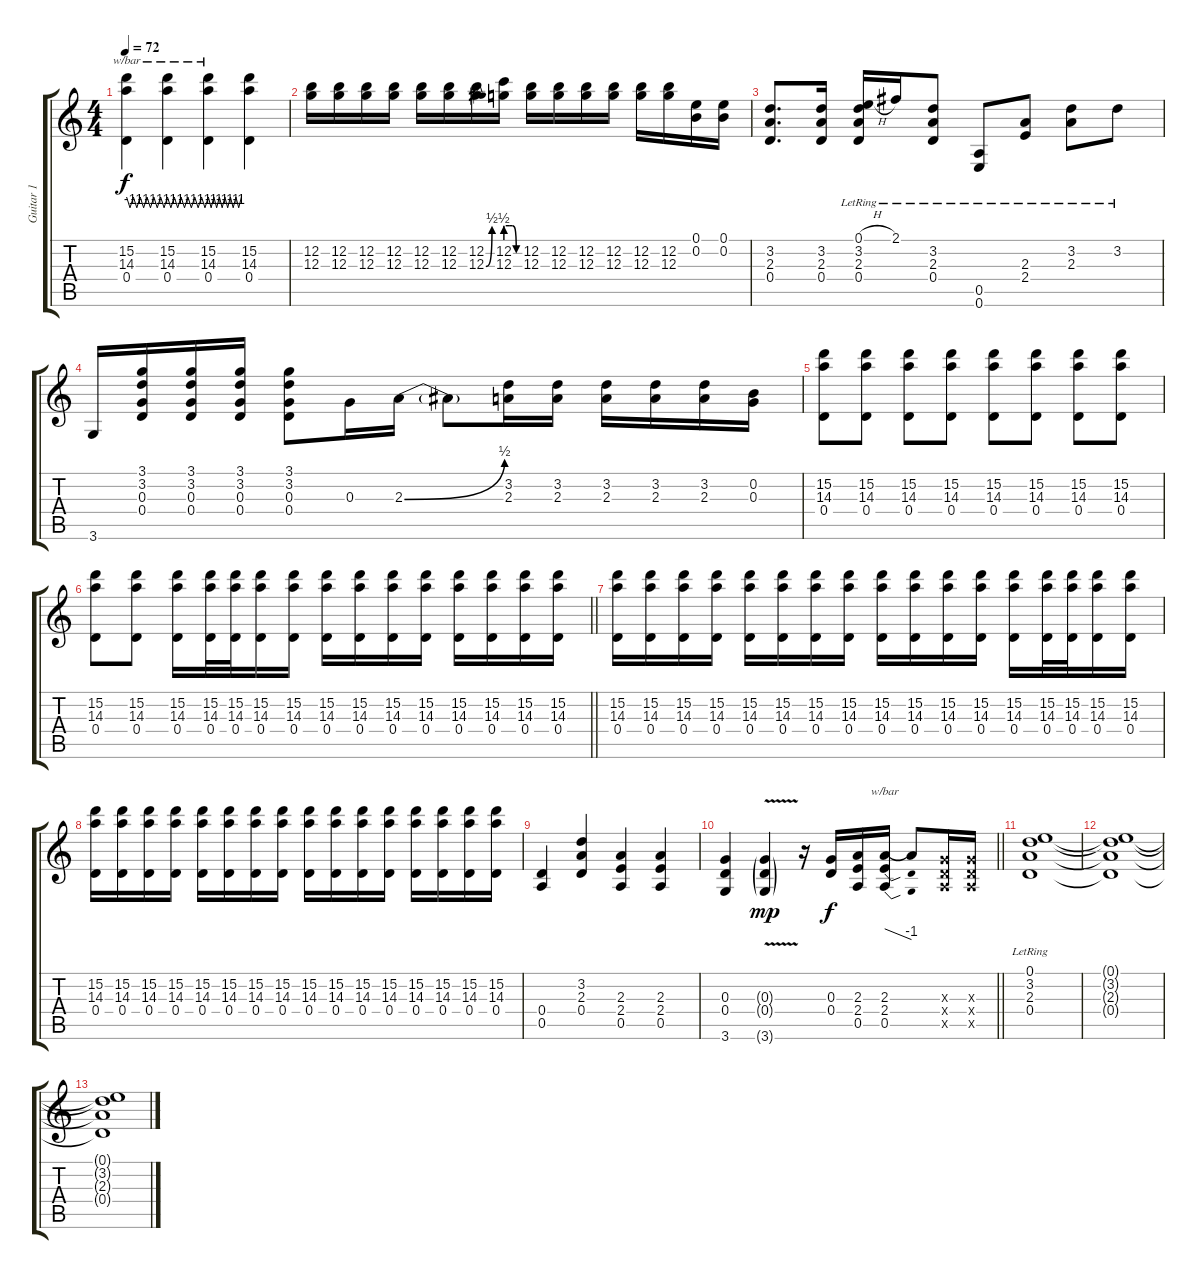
\track ("Guitar 1" "Guitar 1") {instrument overdrivenguitar}
\staff {score tabs}
\tuning (E4 B3 G3 D3 A2 E2) {hide}
\ts (4 4)
\tempo 72
\clef g2
\ks c
(15.2 14.3 0.4).4{tbe (custom default 0 0 5 -4 10 0 15 -4 20 0 25 -4 30 0 35 -4 40 0 45 -4 50 0 55 -4 60 0) dy f} (15.2 14.3 0.4).4{tbe (custom default 0 0 5 -4 10 0 15 -4 20 0 25 -4 30 0 35 -4 40 0 45 -4 50 0 55 -4 60 0)} (15.2 14.3 0.4).4{tbe (custom default 0 0 5 -4 10 0 15 -4 20 0 25 -4 30 0 35 -4 40 0 45 -4 50 0 55 -4 60 0)} (15.2 14.3 0.4).4 |
(12.2 12.3).16 (12.2 12.3).16 (12.2 12.3).16 (12.2 12.3).16 (12.2 12.3).16 (12.2 12.3).16 (12.2 12.3{be (bend 0 0 60 2)}).16 (12.2{be (custom 0 2 15 2 30 2 46 0 60 0)} 12.3).16 (12.2 12.3).16 (12.2 12.3).16 (12.2 12.3).16 (12.2 12.3).16 (12.2 12.3).16 (12.2 12.3).16 (0.1 0.2).16 (0.1 0.2).16 |
(3.2 2.3 0.4).8{d} (3.2 2.3 0.4).16 (0.1{h lr} 3.2 2.3 0.4).16{beam Up} 2.1{lr}.16{beam Up} (3.2{lr} 2.3 0.4).8{beam Up} (0.5{lr} 0.6).8 (2.3{lr} 2.4).8 (3.2{lr} 2.3).8 3.2{lr}.8 |
3.6.16 (3.1 3.2 0.3 0.4).16 (3.1 3.2 0.3 0.4).16 (3.1 3.2 0.3 0.4).16 (3.1 3.2 0.3 0.4).8 0.3.16 2.3{be (bend 0 0 60 2)}.16 2.3{t}.8 (3.2 2.3).16 (3.2 2.3).16 (3.2 2.3).16 (3.2 2.3).16 (3.2 2.3).16 (0.2 0.3).16 |
(15.2 14.3 0.4).8 (15.2 14.3 0.4).8 (15.2 14.3 0.4).8 (15.2 14.3 0.4).8 (15.2 14.3 0.4).8 (15.2 14.3 0.4).8 (15.2 14.3 0.4).8 (15.2 14.3 0.4).8 |
\barLineRight lightlight
(15.2 14.3 0.4).8 (15.2 14.3 0.4).8 (15.2 14.3 0.4).16 (15.2 14.3 0.4).32 (15.2 14.3 0.4).32 (15.2 14.3 0.4).16 (15.2 14.3 0.4).16 (15.2 14.3 0.4).16 (15.2 14.3 0.4).16 (15.2 14.3 0.4).16 (15.2 14.3 0.4).16 (15.2 14.3 0.4).16 (15.2 14.3 0.4).16 (15.2 14.3 0.4).16 (15.2 14.3 0.4).16 |
(15.2 14.3 0.4).16 (15.2 14.3 0.4).16 (15.2 14.3 0.4).16 (15.2 14.3 0.4).16 (15.2 14.3 0.4).16 (15.2 14.3 0.4).16 (15.2 14.3 0.4).16 (15.2 14.3 0.4).16 (15.2 14.3 0.4).16 (15.2 14.3 0.4).16 (15.2 14.3 0.4).16 (15.2 14.3 0.4).16 (15.2 14.3 0.4).16 (15.2 14.3 0.4).32 (15.2 14.3 0.4).32 (15.2 14.3 0.4).16 (15.2 14.3 0.4).16 |
(15.2 14.3 0.4).16 (15.2 14.3 0.4).16 (15.2 14.3 0.4).16 (15.2 14.3 0.4).16 (15.2 14.3 0.4).16 (15.2 14.3 0.4).16 (15.2 14.3 0.4).16 (15.2 14.3 0.4).16 (15.2 14.3 0.4).16 (15.2 14.3 0.4).16 (15.2 14.3 0.4).16 (15.2 14.3 0.4).16 (15.2 14.3 0.4).16 (15.2 14.3 0.4).16 (15.2 14.3 0.4).16 (15.2 14.3 0.4).16 |
(0.4 0.5).4 (3.2 2.3 0.4).4 (2.3 2.4 0.5).4 (2.3 2.4 0.5).4 |
\barLineRight lightlight
(0.3 0.4 3.6).4 (0.3{v g} 0.4{g} 3.6{g}).4{dy mp} r.16 (0.3 0.4).16{dy f} (2.3 2.4 0.5).16 (2.3 2.4 0.5).16{tbe (dive default 0 0 60 -4)} 2.3{t}.8 (0.3{x} 0.4{x} 0.5{x}).16 (0.3{x} 0.4{x} 0.5{x}).16 |
(0.1{lr} 3.2{lr} 2.3{lr} 0.4{lr}).1 |
(0.1{t} 3.2{t} 2.3{t} 0.4{t}).1 |
(0.1{t} 3.2{t} 2.3{t} 0.4{t}).1
